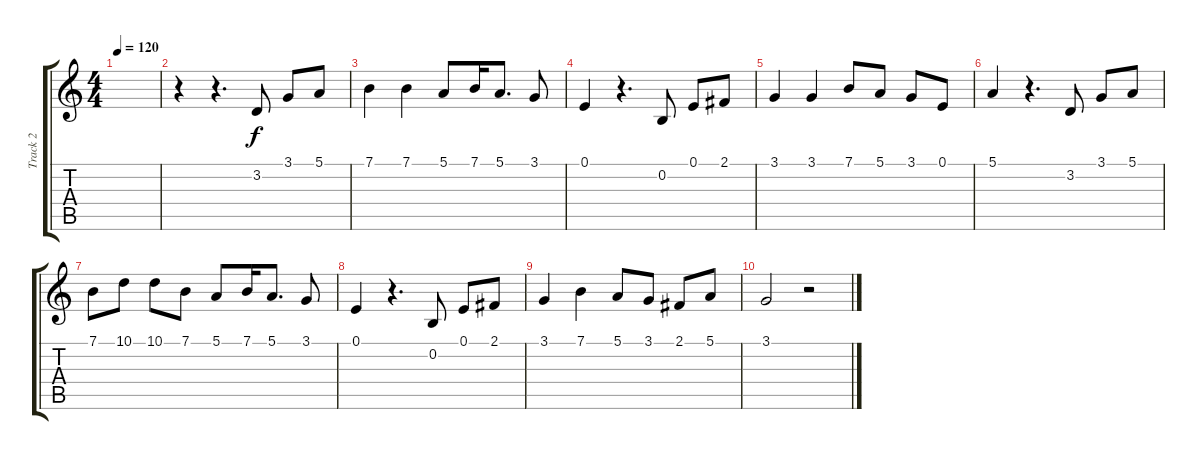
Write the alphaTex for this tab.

\track ("Track 2" "Track 2") {instrument oboe}
\staff {score tabs}
\tuning (E4 B3 G3 D3 A2 E2) {hide}
\ts (4 4)
\tempo 120
\clef g2
\ks c
|
r.4 r.4{d} 3.2.8 3.1.8 5.1.8 |
7.1.4 7.1.4 5.1.8 7.1.16 5.1.8{d} 3.1.8 |
0.1.4 r.4{d} 0.2.8 0.1.8 2.1.8 |
3.1.4 3.1.4 7.1.8 5.1.8 3.1.8 0.1.8 |
5.1.4 r.4{d} 3.2.8 3.1.8 5.1.8 |
7.1.8 10.1.8 10.1.8 7.1.8 5.1.8 7.1.16 5.1.8{d} 3.1.8 |
0.1.4 r.4{d} 0.2.8 0.1.8 2.1.8 |
3.1.4 7.1.4 5.1.8 3.1.8 2.1.8 5.1.8 |
3.1.2 r.2
